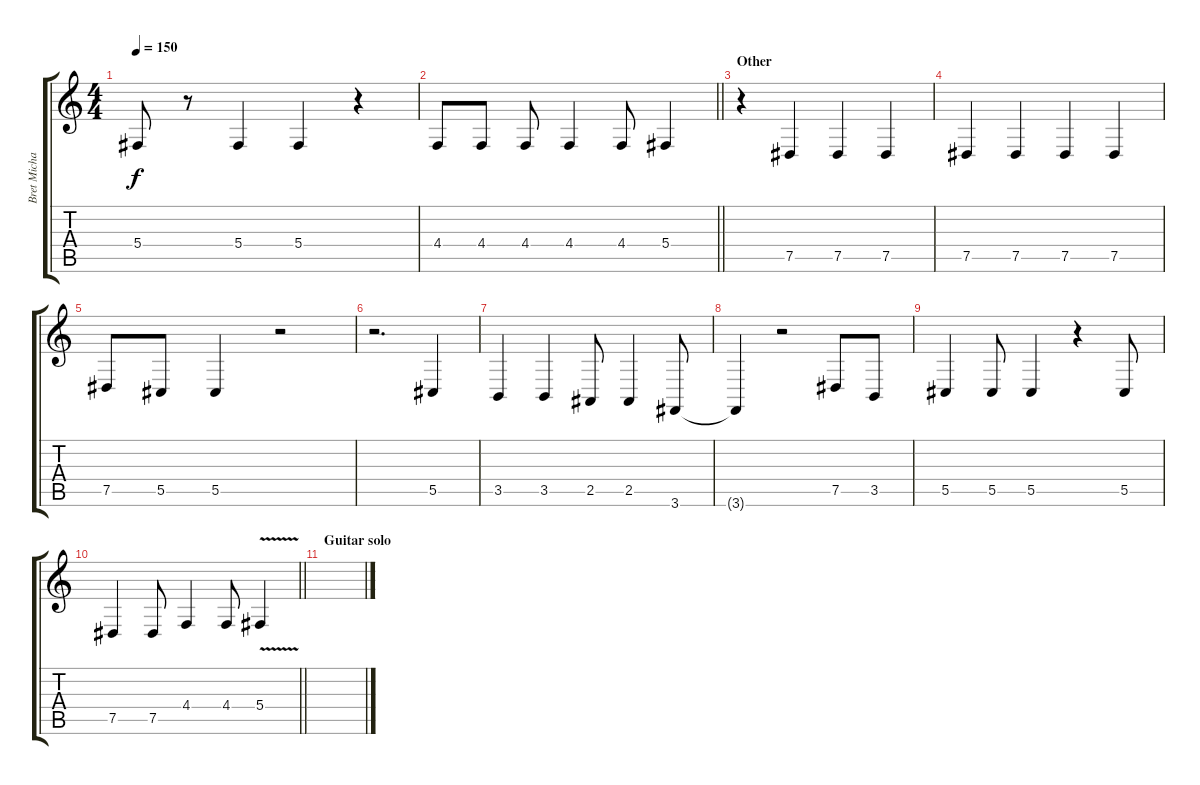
\track ("Bret Michaels" "Bret Micha") {instrument reedorgan}
\staff {score tabs}
\tuning (Eb4 Bb3 Gb3 Db3 Ab2 Eb2) {hide}
\ts (4 4)
\tempo 150
\clef g2
\ks c
5.4{t}.8{dy f} r.8 5.4.4 5.4.4 r.4 |
\barLineRight lightlight
4.4.8 4.4.8 4.4.8 4.4.4 4.4.8 5.4.4 |
\section ("" "Other")
r.4 7.5.4 7.5.4 7.5.4 |
7.5.4 7.5.4 7.5.4 7.5.4 |
7.5.8 5.5.8 5.5.4 r.2 |
r.2{d} 5.5.4 |
3.5.4 3.5.4 2.5.8 2.5.4 3.6.8 |
3.6{t}.4 r.2 7.5.8 3.5.8 |
5.5.4 5.5.8 5.5.4 r.4 5.5.8 |
\barLineRight lightlight
7.5.4 7.5.8 4.4.4 4.4.8 5.4{v}.4 |
\section ("" "Guitar solo")
